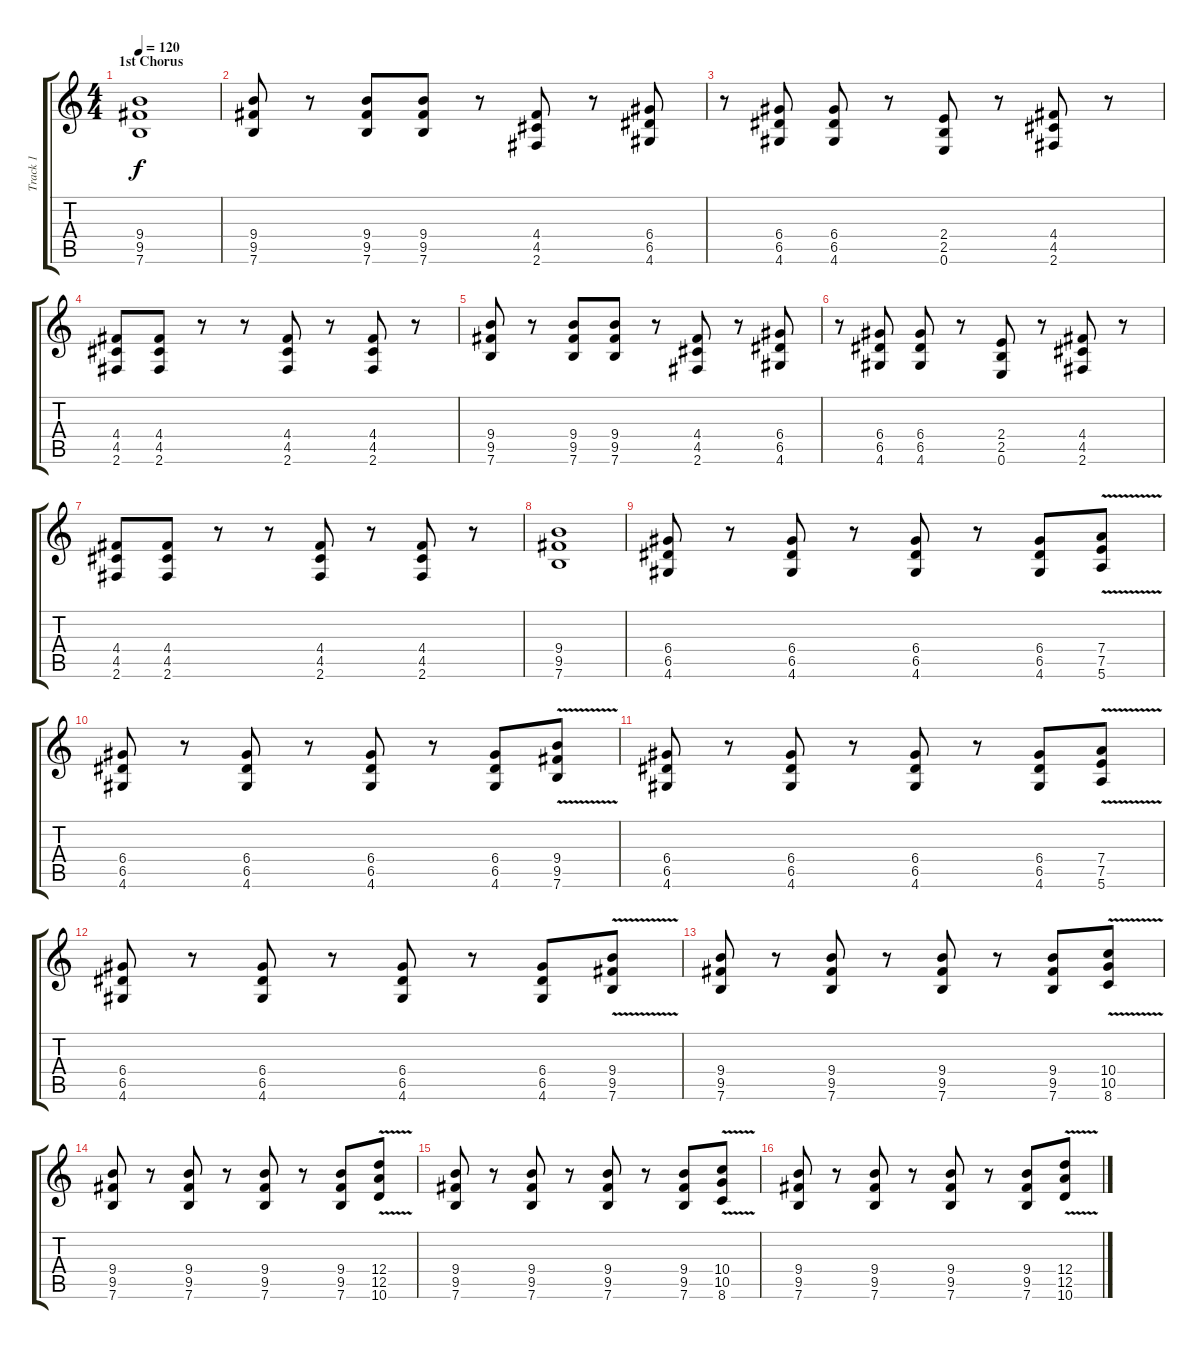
\track ("Track 1" "Track 1") {instrument distortionguitar}
\staff {score tabs}
\tuning (E4 B3 G3 D3 A2 E2) {hide}
\ts (4 4)
\section ("" "1st Chorus")
\tempo 120
\clef g2
\ks c
(9.4 9.5 7.6).1{dy f} |
(9.4 9.5 7.6).8 r.8 (9.4 9.5 7.6).8 (9.4 9.5 7.6).8 r.8 (4.4 4.5 2.6).8 r.8 (6.4 6.5 4.6).8 |
r.8 (6.4 6.5 4.6).8 (6.4 6.5 4.6).8 r.8 (2.4 2.5 0.6).8 r.8 (4.4 4.5 2.6).8 r.8 |
(4.4 4.5 2.6).8 (4.4 4.5 2.6).8 r.8 r.8 (4.4 4.5 2.6).8 r.8 (4.4 4.5 2.6).8 r.8 |
(9.4 9.5 7.6).8 r.8 (9.4 9.5 7.6).8 (9.4 9.5 7.6).8 r.8 (4.4 4.5 2.6).8 r.8 (6.4 6.5 4.6).8 |
r.8 (6.4 6.5 4.6).8 (6.4 6.5 4.6).8 r.8 (2.4 2.5 0.6).8 r.8 (4.4 4.5 2.6).8 r.8 |
(4.4 4.5 2.6).8 (4.4 4.5 2.6).8 r.8 r.8 (4.4 4.5 2.6).8 r.8 (4.4 4.5 2.6).8 r.8 |
(9.4 9.5 7.6).1 |
(6.4 6.5 4.6).8 r.8 (6.4 6.5 4.6).8 r.8 (6.4 6.5 4.6).8 r.8 (6.4 6.5 4.6).8 (7.4{v} 7.5{v} 5.6{v}).8 |
(6.4 6.5 4.6).8 r.8 (6.4 6.5 4.6).8 r.8 (6.4 6.5 4.6).8 r.8 (6.4 6.5 4.6).8 (9.4{v} 9.5{v} 7.6{v}).8 |
(6.4 6.5 4.6).8 r.8 (6.4 6.5 4.6).8 r.8 (6.4 6.5 4.6).8 r.8 (6.4 6.5 4.6).8 (7.4{v} 7.5{v} 5.6{v}).8 |
(6.4 6.5 4.6).8 r.8 (6.4 6.5 4.6).8 r.8 (6.4 6.5 4.6).8 r.8 (6.4 6.5 4.6).8 (9.4{v} 9.5{v} 7.6{v}).8 |
(9.4 9.5 7.6).8 r.8 (9.4 9.5 7.6).8 r.8 (9.4 9.5 7.6).8 r.8 (9.4 9.5 7.6).8 (10.4{v} 10.5{v} 8.6{v}).8 |
(9.4 9.5 7.6).8 r.8 (9.4 9.5 7.6).8 r.8 (9.4 9.5 7.6).8 r.8 (9.4 9.5 7.6).8 (12.4{v} 12.5{v} 10.6{v}).8 |
(9.4 9.5 7.6).8 r.8 (9.4 9.5 7.6).8 r.8 (9.4 9.5 7.6).8 r.8 (9.4 9.5 7.6).8 (10.4{v} 10.5{v} 8.6{v}).8 |
(9.4 9.5 7.6).8 r.8 (9.4 9.5 7.6).8 r.8 (9.4 9.5 7.6).8 r.8 (9.4 9.5 7.6).8 (12.4{v} 12.5{v} 10.6{v}).8
